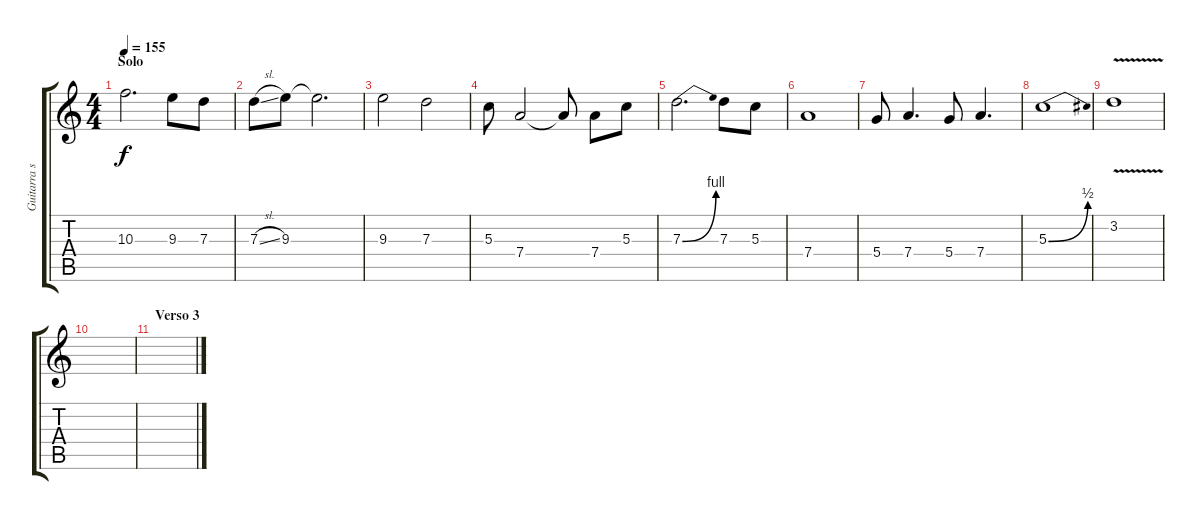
\track ("Guitarra solista" "Guitarra s") {instrument distortionguitar}
\staff {score tabs}
\tuning (E4 B3 G3 D3 A2 E2) {hide}
\ts (4 4)
\section ("" "Solo")
\tempo 155
\clef g2
\ks c
10.3.2{d dy f} 9.3.8 7.3.8 |
7.3{sl}.8 9.3.8 9.3{t}.2{d} |
9.3.2 7.3.2 |
5.3.8 7.4.2 7.4{t}.8 7.4.8 5.3.8 |
7.3{be (bend 0 0 60 4)}.2{d} 7.3.8 5.3.8 |
7.4.1 |
5.4.8 7.4.4{d} 5.4.8 7.4.4{d} |
5.3{be (bend 0 0 60 2)}.1 |
3.2{v}.1 |
|
\section ("" "Verso 3")
